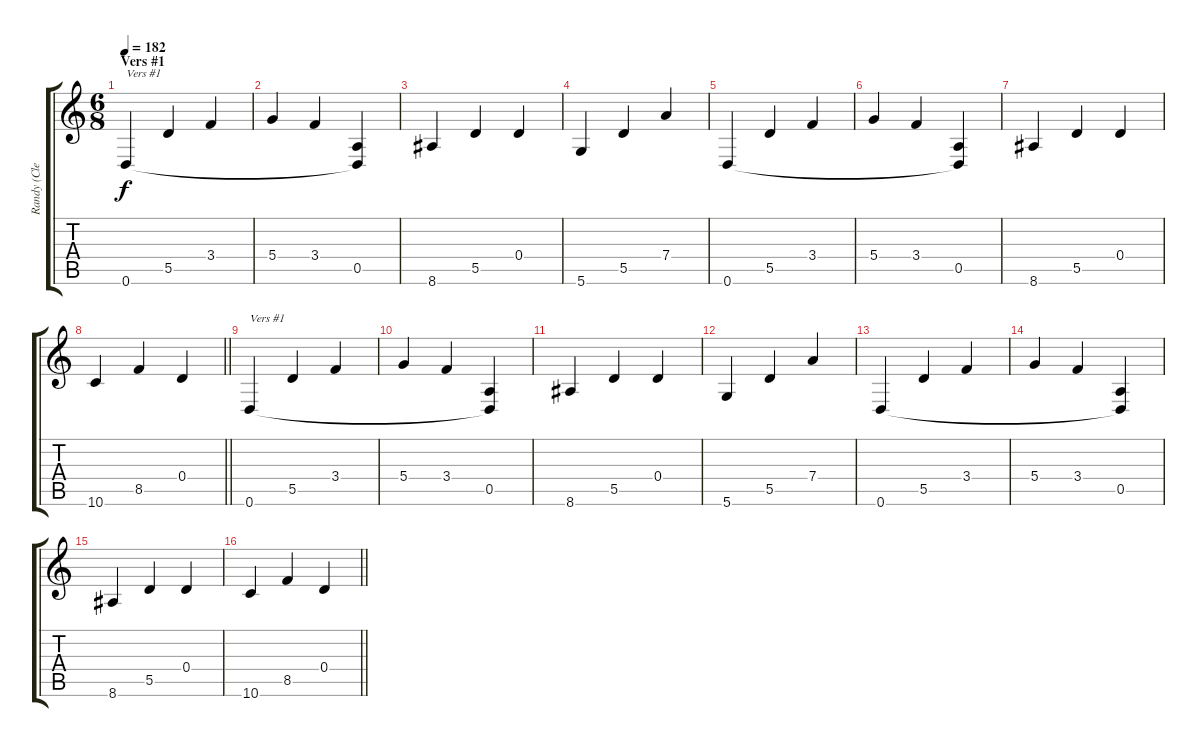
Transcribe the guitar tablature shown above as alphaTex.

\track ("Randy (Clean Guitar)" "Randy (Cle") {instrument acousticguitarsteel}
\staff {score tabs}
\tuning (E4 B3 G3 D3 A2 D2) {hide}
\ts (6 8)
\section ("" "Vers #1")
\tempo 182
\clef g2
\ks c
0.6.4{txt "Vers #1" dy f} 5.5.4 3.4.4 |
5.4.4 3.4.4 (0.5 0.6{t}).4 |
8.6.4 5.5.4 0.4.4 |
5.6.4 5.5.4 7.4.4 |
0.6.4 5.5.4 3.4.4 |
5.4.4 3.4.4 (0.5 0.6{t}).4 |
8.6.4 5.5.4 0.4.4 |
\barLineRight lightlight
10.6.4 8.5.4 0.4.4 |
0.6.4{txt "Vers #1"} 5.5.4 3.4.4 |
5.4.4 3.4.4 (0.5 0.6{t}).4 |
8.6.4 5.5.4 0.4.4 |
5.6.4 5.5.4 7.4.4 |
0.6.4 5.5.4 3.4.4 |
5.4.4 3.4.4 (0.5 0.6{t}).4 |
8.6.4 5.5.4 0.4.4 |
\barLineRight lightlight
10.6.4 8.5.4 0.4.4
